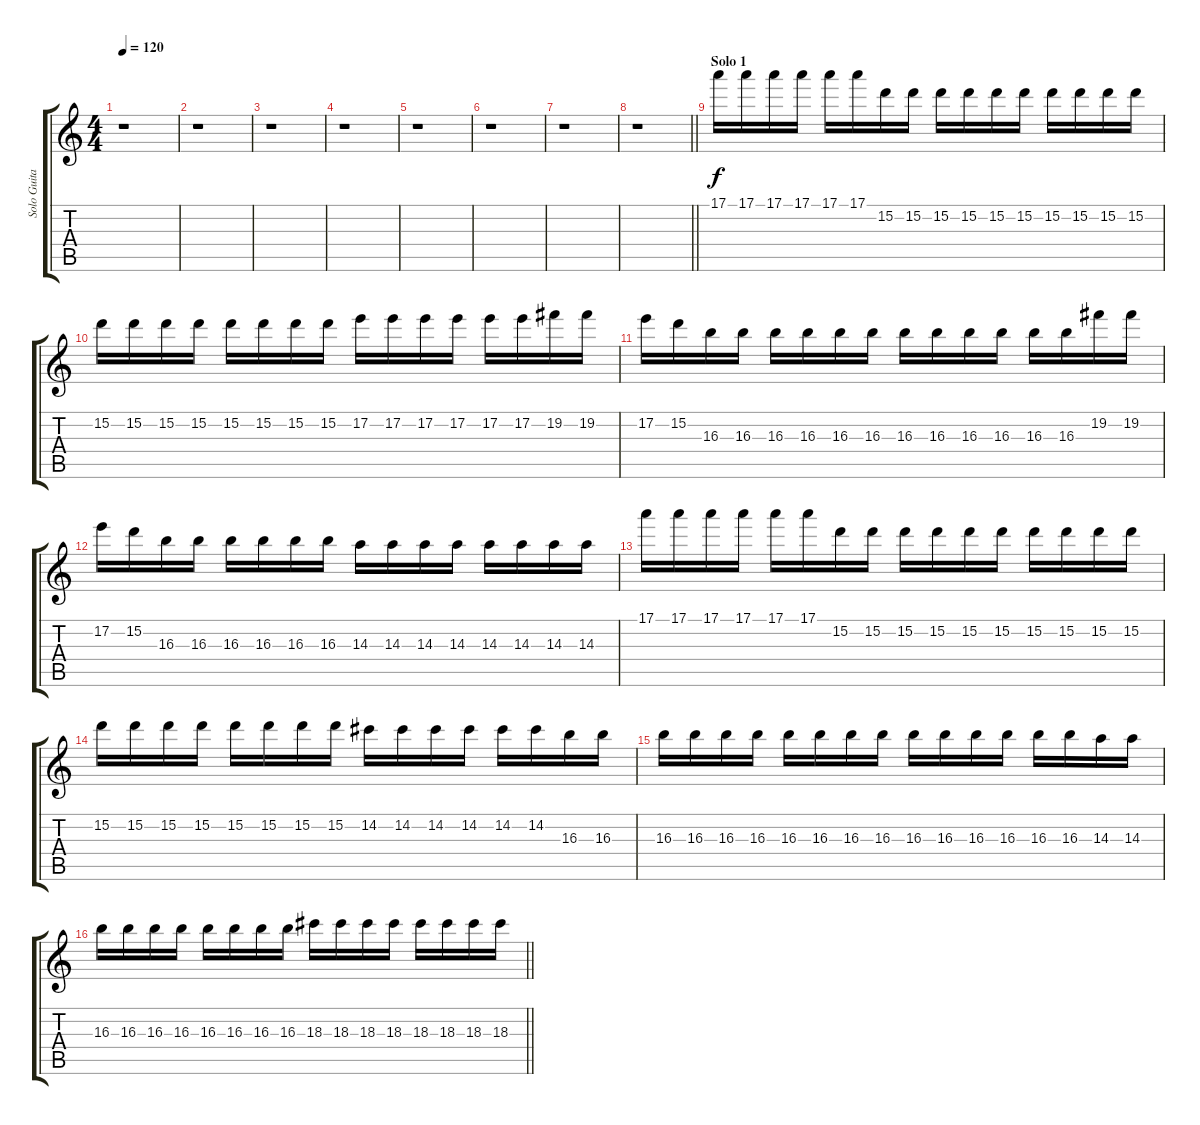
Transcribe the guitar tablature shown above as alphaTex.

\track ("Solo Guitar" "Solo Guita") {instrument overdrivenguitar}
\staff {score tabs}
\tuning (E4 B3 G3 D3 A2 D2) {hide}
\ts (4 4)
\tempo 120
\clef g2
\ks c
r.1{dy f} |
r.1 |
r.1 |
r.1 |
r.1 |
r.1 |
r.1 |
\barLineRight lightlight
r.1 |
\section ("" "Solo 1")
17.1.16 17.1.16 17.1.16 17.1.16 17.1.16 17.1.16 15.2.16 15.2.16 15.2.16 15.2.16 15.2.16 15.2.16 15.2.16 15.2.16 15.2.16 15.2.16 |
15.2.16 15.2.16 15.2.16 15.2.16 15.2.16 15.2.16 15.2.16 15.2.16 17.2.16 17.2.16 17.2.16 17.2.16 17.2.16 17.2.16 19.2.16 19.2.16 |
17.2.16 15.2.16 16.3.16 16.3.16 16.3.16 16.3.16 16.3.16 16.3.16 16.3.16 16.3.16 16.3.16 16.3.16 16.3.16 16.3.16 19.2.16 19.2.16 |
17.2.16 15.2.16 16.3.16 16.3.16 16.3.16 16.3.16 16.3.16 16.3.16 14.3.16 14.3.16 14.3.16 14.3.16 14.3.16 14.3.16 14.3.16 14.3.16 |
17.1.16 17.1.16 17.1.16 17.1.16 17.1.16 17.1.16 15.2.16 15.2.16 15.2.16 15.2.16 15.2.16 15.2.16 15.2.16 15.2.16 15.2.16 15.2.16 |
15.2.16 15.2.16 15.2.16 15.2.16 15.2.16 15.2.16 15.2.16 15.2.16 14.2.16 14.2.16 14.2.16 14.2.16 14.2.16 14.2.16 16.3.16 16.3.16 |
16.3.16 16.3.16 16.3.16 16.3.16 16.3.16 16.3.16 16.3.16 16.3.16 16.3.16 16.3.16 16.3.16 16.3.16 16.3.16 16.3.16 14.3.16 14.3.16 |
\barLineRight lightlight
16.3.16 16.3.16 16.3.16 16.3.16 16.3.16 16.3.16 16.3.16 16.3.16 18.3.16 18.3.16 18.3.16 18.3.16 18.3.16 18.3.16 18.3.16 18.3.16
